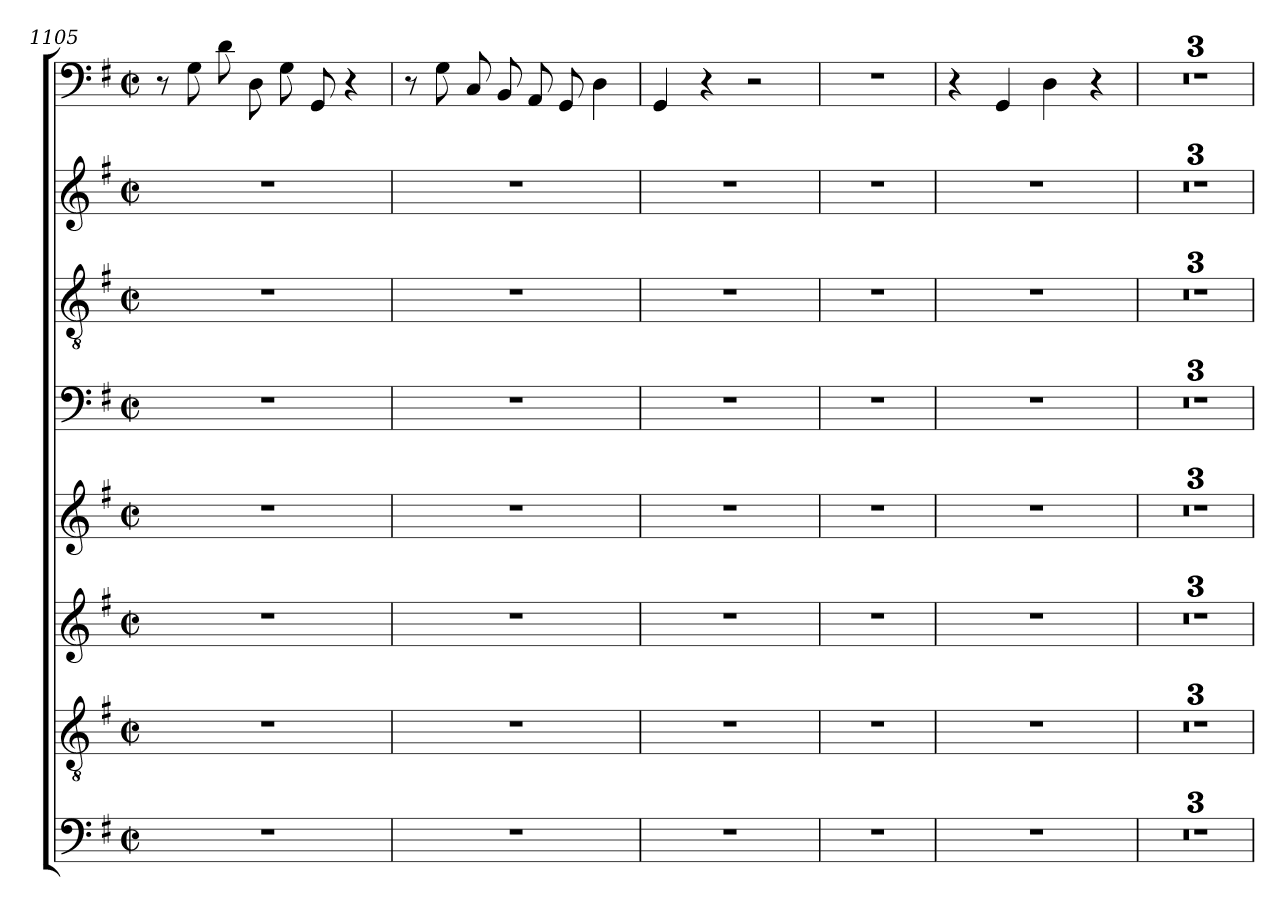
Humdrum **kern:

**kern	**kern	**kern	**kern	**kern	**kern	**kern	**kern
*part8	*part7	*part6	*part5	*part4	*part3	*part2	*part1
*staff8	*staff7	*staff6	*staff5	*staff4	*staff3	*staff2	*staff1
!!LO:LB:g=z
*clefF4	*clefGv2	*clefG2	*clefG2	*clefF4	*clefGv2	*clefG2	*clefF4
*k[f#]	*k[f#]	*k[f#]	*k[f#]	*k[f#]	*k[f#]	*k[f#]	*k[f#]
*G:	*G:	*G:	*G:	*G:	*G:	*G:	*G:
*M2/2	*M2/2	*M2/2	*M2/2	*M2/2	*M2/2	*M2/2	*M2/2
*met(c|)	*met(c|)	*met(c|)	*met(c|)	*met(c|)	*met(c|)	*met(c|)	*met(c|)
=1105	=1105	=1105	=1105	=1105	=1105	=1105	=1105
1r	1r	1r	1r	1r	1r	1r	8r
.	.	.	.	.	.	.	8G\
.	.	.	.	.	.	.	8d\
.	.	.	.	.	.	.	8D\
.	.	.	.	.	.	.	8G\
.	.	.	.	.	.	.	8GG/
.	.	.	.	.	.	.	4r
=1106	=1106	=1106	=1106	=1106	=1106	=1106	=1106
1r	1r	1r	1r	1r	1r	1r	8r
.	.	.	.	.	.	.	8G\
.	.	.	.	.	.	.	8C/
.	.	.	.	.	.	.	8BB/
.	.	.	.	.	.	.	8AA/
.	.	.	.	.	.	.	8GG/
.	.	.	.	.	.	.	4D\
=1107	=1107	=1107	=1107	=1107	=1107	=1107	=1107
1r	1r	1r	1r	1r	1r	1r	4GG/
.	.	.	.	.	.	.	4r
.	.	.	.	.	.	.	2r
=1108	=1108	=1108	=1108	=1108	=1108	=1108	=1108
1r	1r	1r	1r	1r	1r	1r	1r
=1109	=1109	=1109	=1109	=1109	=1109	=1109	=1109
1r	1r	1r	1r	1r	1r	1r	4r
.	.	.	.	.	.	.	4GG/
.	.	.	.	.	.	.	4D\
.	.	.	.	.	.	.	4r
=1110	=1110	=1110	=1110	=1110	=1110	=1110	=1110
1r	1r	1r	1r	1r	1r	1r	1r
=1111	=1111	=1111	=1111	=1111	=1111	=1111	=1111
1r	1r	1r	1r	1r	1r	1r	1r
=1112	=1112	=1112	=1112	=1112	=1112	=1112	=1112
1r	1r	1r	1r	1r	1r	1r	1r
=	=	=	=	=	=	=	=
*-	*-	*-	*-	*-	*-	*-	*-
